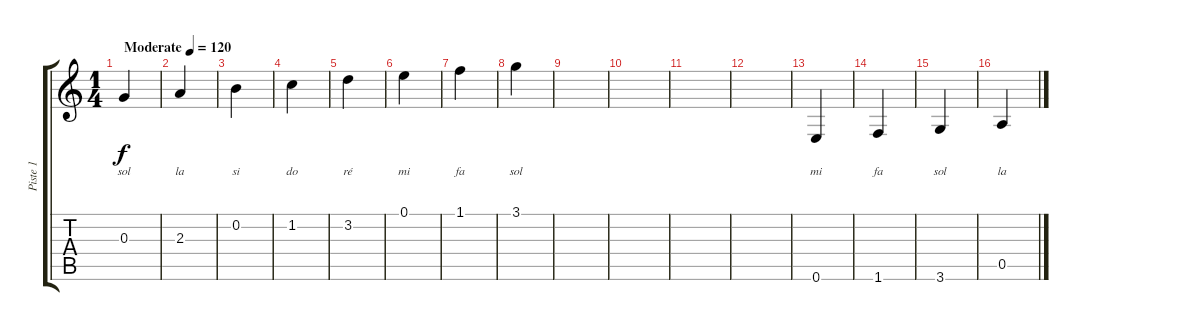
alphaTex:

\track ("Piste 1" "Piste 1") {instrument acousticguitarsteel}
\staff {score tabs}
\tuning (E4 B3 G3 D3 A2 E2) {hide}
\ts (1 4)
\tempo (120 "Moderate")
\clef g2
\ks c
0.3.4{lyrics (0 "sol") lyrics (1 "") lyrics (2 "") lyrics (3 "") lyrics (4 "") dy f instrument acousticguitarsteel} |
2.3.4{lyrics (0 "la") lyrics (1 "") lyrics (2 "") lyrics (3 "") lyrics (4 "")} |
0.2.4{lyrics (0 "si") lyrics (1 "") lyrics (2 "") lyrics (3 "") lyrics (4 "")} |
1.2.4{lyrics (0 "do") lyrics (1 "") lyrics (2 "") lyrics (3 "") lyrics (4 "")} |
3.2.4{lyrics (0 "ré") lyrics (1 "") lyrics (2 "") lyrics (3 "") lyrics (4 "")} |
0.1.4{lyrics (0 "mi") lyrics (1 "") lyrics (2 "") lyrics (3 "") lyrics (4 "")} |
1.1.4{lyrics (0 "fa") lyrics (1 "") lyrics (2 "") lyrics (3 "") lyrics (4 "")} |
3.1.4{lyrics (0 "sol") lyrics (1 "") lyrics (2 "") lyrics (3 "") lyrics (4 "")} |
|
|
|
|
0.6.4{lyrics (0 "mi") lyrics (1 "") lyrics (2 "") lyrics (3 "") lyrics (4 "")} |
1.6.4{lyrics (0 "fa") lyrics (1 "") lyrics (2 "") lyrics (3 "") lyrics (4 "")} |
3.6.4{lyrics (0 "sol") lyrics (1 "") lyrics (2 "") lyrics (3 "") lyrics (4 "")} |
0.5.4{lyrics (0 "la") lyrics (1 "") lyrics (2 "") lyrics (3 "") lyrics (4 "")}
